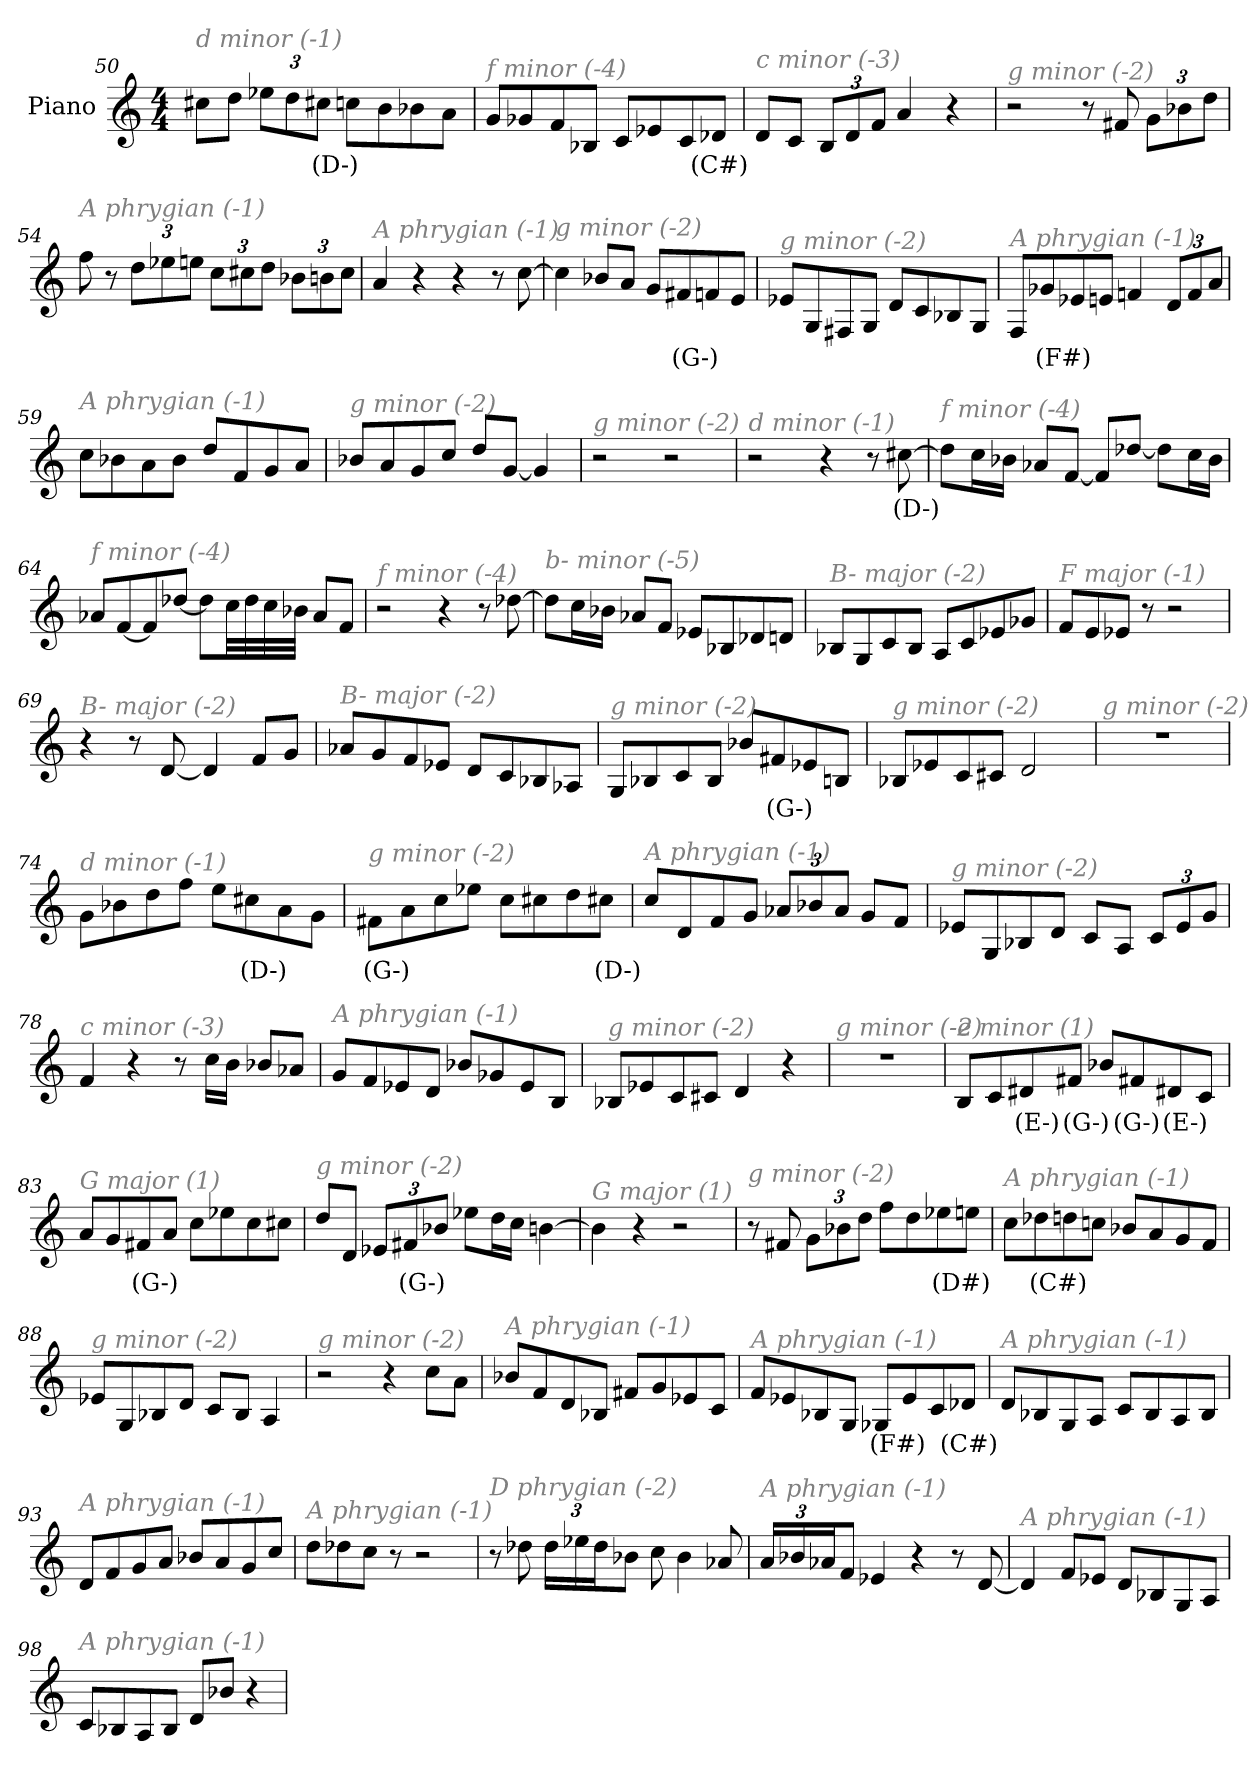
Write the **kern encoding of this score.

**kern	**text
*part1	*part1
*staff1	*staff1
*I"Piano	*
*I'Pno	*
*clefG2	*
*k[]	*
*M4/4	*
=50	=50
!LO:TX:i:color=#808080:t=d minor (-1)	!
8cc#X\L	.
8dd\J	.
*Xbrackettup	*
12ee-X\L	.
12dd\	.
12cc#Xi\J	(D-)
8ccn\L	.
8b\	.
8b-X\	.
8a\J	.
=51	=51
!LO:TX:i:color=#808080:t=f minor (-4)	!
8g/L	.
8g-X/	.
8f/	.
8B-X/J	.
8c/L	.
8e-X/	.
8c/	.
8d-Xi/J	(C#)
!!LO:LB:g=z
=52	=52
!LO:TX:i:color=#808080:t=c minor (-3)	!
8d/L	.
8c/J	.
12B/L	.
12d/	.
12f/J	.
4a/	.
4r	.
=53	=53
!LO:TX:i:color=#808080:t=g minor (-2)	!
2r	.
8r	.
8f#X/	.
12g\L	.
12b-X\	.
12dd\J	.
=54	=54
!LO:TX:i:color=#808080:t=A phrygian (-1)	!
8ff\	.
8r	.
12dd\L	.
12ee-X\	.
12een\J	.
12cc\L	.
12cc#X\	.
12dd\J	.
12b-X\L	.
12bn\	.
12cc#\J	.
=55	=55
!LO:TX:i:color=#808080:t=A phrygian (-1)	!
4a/	.
4r	.
4r	.
8r	.
[8cc\	.
!!LO:LB:g=z
=56	=56
!LO:TX:i:color=#808080:t=g minor (-2)	!
4cc\]	.
8b-X/L	.
8a/J	.
8g/L	.
8f#Xi/	(G-)
8f/	.
8e/J	.
=57	=57
!LO:TX:i:color=#808080:t=g minor (-2)	!
8e-X/L	.
8G/	.
8F#X/	.
8G/J	.
8d/L	.
8c/	.
8B-X/	.
8G/J	.
=58	=58
!LO:TX:i:color=#808080:t=A phrygian (-1)	!
8F/L	.
8g-Xi/	(F#)
8e-X/	.
8en/J	.
4fn/	.
12d/L	.
12f/	.
12a/J	.
=59	=59
!LO:TX:i:color=#808080:t=A phrygian (-1)	!
8cc\L	.
8b-X\	.
8a\	.
8b-\J	.
8dd/L	.
8f/	.
8g/	.
8a/J	.
!!LO:LB:g=z
=60	=60
!LO:TX:i:color=#808080:t=g minor (-2)	!
8b-X/L	.
8a/	.
8g/	.
8cc/J	.
8dd/L	.
[8g/J	.
4g/]	.
=61	=61
!LO:TX:i:color=#808080:t=g minor (-2)	!
2r	.
2r	.
=62	=62
!LO:TX:i:color=#808080:t=d minor (-1)	!
2r	.
4r	.
8r	.
[8cc#Xi\	(D-)
=63	=63
!LO:TX:i:color=#808080:t=f minor (-4)	!
8dd-\L]	.
16cc\L	.
16b-X\JJ	.
8a-X/L	.
[8f/J	.
8f/L]	.
[8dd-X/J	.
8dd-\L]	.
16cc\L	.
16b-\JJ	.
!!LO:LB:g=z
=64	=64
!LO:TX:i:color=#808080:t=f minor (-4)	!
8a-X/L	.
[8f/	.
8f/]	.
[8dd-X/J	.
8dd-\L]	.
32cc\LL	.
32dd-\	.
32cc\	.
32b-X\JJJ	.
8a-/L	.
8f/J	.
=65	=65
!LO:TX:i:color=#808080:t=f minor (-4)	!
2r	.
4r	.
8r	.
[8dd-X\	.
=66	=66
!LO:TX:i:color=#808080:t=b- minor (-5)	!
8dd-\L]	.
16cc\L	.
16b-X\JJ	.
8a-X/L	.
8f/J	.
8e-X/L	.
8B-X/	.
8d-X/	.
8dn/J	.
=67	=67
!LO:TX:i:color=#808080:t=B- major (-2)	!
8B-X/L	.
8G/	.
8c/	.
8B-/J	.
8A/L	.
8c/	.
8e-X/	.
8g-X/J	.
!!LO:LB:g=z
=68	=68
!LO:TX:i:color=#808080:t=F major (-1)	!
8f/L	.
8e/	.
8e-X/J	.
8r	.
2r	.
=69	=69
!LO:TX:i:color=#808080:t=B- major (-2)	!
4r	.
8r	.
[8d/	.
4d/]	.
8f/L	.
8g/J	.
=70	=70
!LO:TX:i:color=#808080:t=B- major (-2)	!
8a-X/L	.
8g/	.
8f/	.
8e-X/J	.
8d/L	.
8c/	.
8B-X/	.
8A-X/J	.
=71	=71
!LO:TX:i:color=#808080:t=g minor (-2)	!
8G/L	.
8B-X/	.
8c/	.
8B-/J	.
8b-X/L	.
8f#Xi/	(G-)
8e-X/	.
8Bn/J	.
=72	=72
!LO:TX:i:color=#808080:t=g minor (-2)	!
8B-X/L	.
8e-X/	.
8c/	.
8c#X/J	.
2d/	.
!!LO:LB:g=z
=73	=73
!LO:TX:i:color=#808080:t=g minor (-2)	!
1r	.
=74	=74
!LO:TX:i:color=#808080:t=d minor (-1)	!
8g\L	.
8b-X\	.
8dd\	.
8ff\J	.
8ee\L	.
8cc#Xi\	(D-)
8a\	.
8g\J	.
=75	=75
!LO:TX:i:color=#808080:t=g minor (-2)	!
8f#Xi\L	(G-)
8a\	.
8cc\	.
8ee-X\J	.
8cc\L	.
8cc#X\	.
8dd\	.
8cc#Xi\J	(D-)
=76	=76
!LO:TX:i:color=#808080:t=A phrygian (-1)	!
8cc/L	.
8d/	.
8f/	.
8g/J	.
12a-X/L	.
12b-X/	.
12a-/J	.
8g/L	.
8f/J	.
!!LO:LB:g=z
=77	=77
!LO:TX:i:color=#808080:t=g minor (-2)	!
8e-X/L	.
8G/	.
8B-X/	.
8d/J	.
8c/L	.
8A/J	.
12c/L	.
12e-/	.
12g/J	.
=78	=78
!LO:TX:i:color=#808080:t=c minor (-3)	!
4f/	.
4r	.
8r	.
16cc\LL	.
16b\JJ	.
8b-X/L	.
8a-X/J	.
=79	=79
!LO:TX:i:color=#808080:t=A phrygian (-1)	!
8g/L	.
8f/	.
8e-X/	.
8d/J	.
8b-X/L	.
8g-X/	.
8e-/	.
8B/J	.
=80	=80
!LO:TX:i:color=#808080:t=g minor (-2)	!
8B-X/L	.
8e-X/	.
8c/	.
8c#X/J	.
4d/	.
4r	.
!!LO:LB:g=z
=81	=81
!LO:TX:i:color=#808080:t=g minor (-2)	!
1r	.
=82	=82
!LO:TX:i:color=#808080:t=e minor (1)	!
8B/L	.
8c/	.
8d#Xi/	(E-)
8f#Xi/J	(G-)
8b-X/L	.
8f#Xi/	(G-)
8d#Xi/	(E-)
8c/J	.
=83	=83
!LO:TX:i:color=#808080:t=G major (1)	!
8a/L	.
8g/	.
8f#Xi/	(G-)
8a/J	.
8cc\L	.
8ee-X\	.
8cc\	.
8cc#X\J	.
!!LO:LB:g=z
=84	=84
!LO:TX:i:color=#808080:t=g minor (-2)	!
8dd/L	.
8d/J	.
12e-X/L	.
12f#Xi/	(G-)
12b-X/J	.
8ee-X\L	.
16dd\L	.
16cc\JJ	.
[4bn\	.
=85	=85
!LO:TX:i:color=#808080:t=G major (1)	!
4b\]	.
4r	.
2r	.
=86	=86
!LO:TX:i:color=#808080:t=g minor (-2)	!
8r	.
8f#X/	.
12g\L	.
12b-X\	.
12dd\J	.
8ff\L	.
8dd\	.
8ee-Xi\	(D#)
8ee\J	.
=87	=87
!LO:TX:i:color=#808080:t=A phrygian (-1)	!
8cc\L	.
8dd-Xi\	(C#)
8dd\	.
8ccn\J	.
8b-X/L	.
8a/	.
8g/	.
8f/J	.
!!LO:PB:g=z
=88	=88
!LO:TX:i:color=#808080:t=g minor (-2)	!
8e-X/L	.
8G/	.
8B-X/	.
8d/J	.
8c/L	.
8B-/J	.
4A/	.
=89	=89
!LO:TX:i:color=#808080:t=g minor (-2)	!
2r	.
4r	.
8cc\L	.
8a\J	.
=90	=90
!LO:TX:i:color=#808080:t=A phrygian (-1)	!
8b-X/L	.
8f/	.
8d/	.
8B-X/J	.
8f#X/L	.
8g/	.
8e-X/	.
8c/J	.
=91	=91
!LO:TX:i:color=#808080:t=A phrygian (-1)	!
8f/L	.
8e-X/	.
8B-X/	.
8G/J	.
8G-Xi/L	(F#)
8e-/	.
8c/	.
8d-Xi/J	(C#)
!!LO:LB:g=z
=92	=92
!LO:TX:i:color=#808080:t=A phrygian (-1)	!
8d/L	.
8B-X/	.
8G/	.
8A/J	.
8c/L	.
8B-/	.
8A/	.
8B-/J	.
=93	=93
!LO:TX:i:color=#808080:t=A phrygian (-1)	!
8d/L	.
8f/	.
8g/	.
8a/J	.
8b-X/L	.
8a/	.
8g/	.
8cc/J	.
=94	=94
!LO:TX:i:color=#808080:t=A phrygian (-1)	!
8dd\L	.
8dd-X\	.
8cc\J	.
8r	.
2r	.
=95	=95
!LO:TX:i:color=#808080:t=D phrygian (-2)	!
8r	.
8dd-X\	.
24dd-\LL	.
24ee-X\	.
24dd-\J	.
8b-X\J	.
8cc\	.
4b-\	.
8a-X/	.
!!LO:LB:g=z
=96	=96
!LO:TX:i:color=#808080:t=A phrygian (-1)	!
24a/LL	.
24b-X/	.
24a-X/J	.
8f/J	.
4e-X/	.
4r	.
8r	.
[8d/	.
=97	=97
!LO:TX:i:color=#808080:t=A phrygian (-1)	!
4d/]	.
8f/L	.
8e-X/J	.
8d/L	.
8B-X/	.
8G/	.
8A/J	.
=98	=98
!LO:TX:i:color=#808080:t=A phrygian (-1)	!
8c/L	.
8B-X/	.
8A/	.
8B-/J	.
8d/L	.
8b-X/J	.
4r	.
=	=
*-	*-
